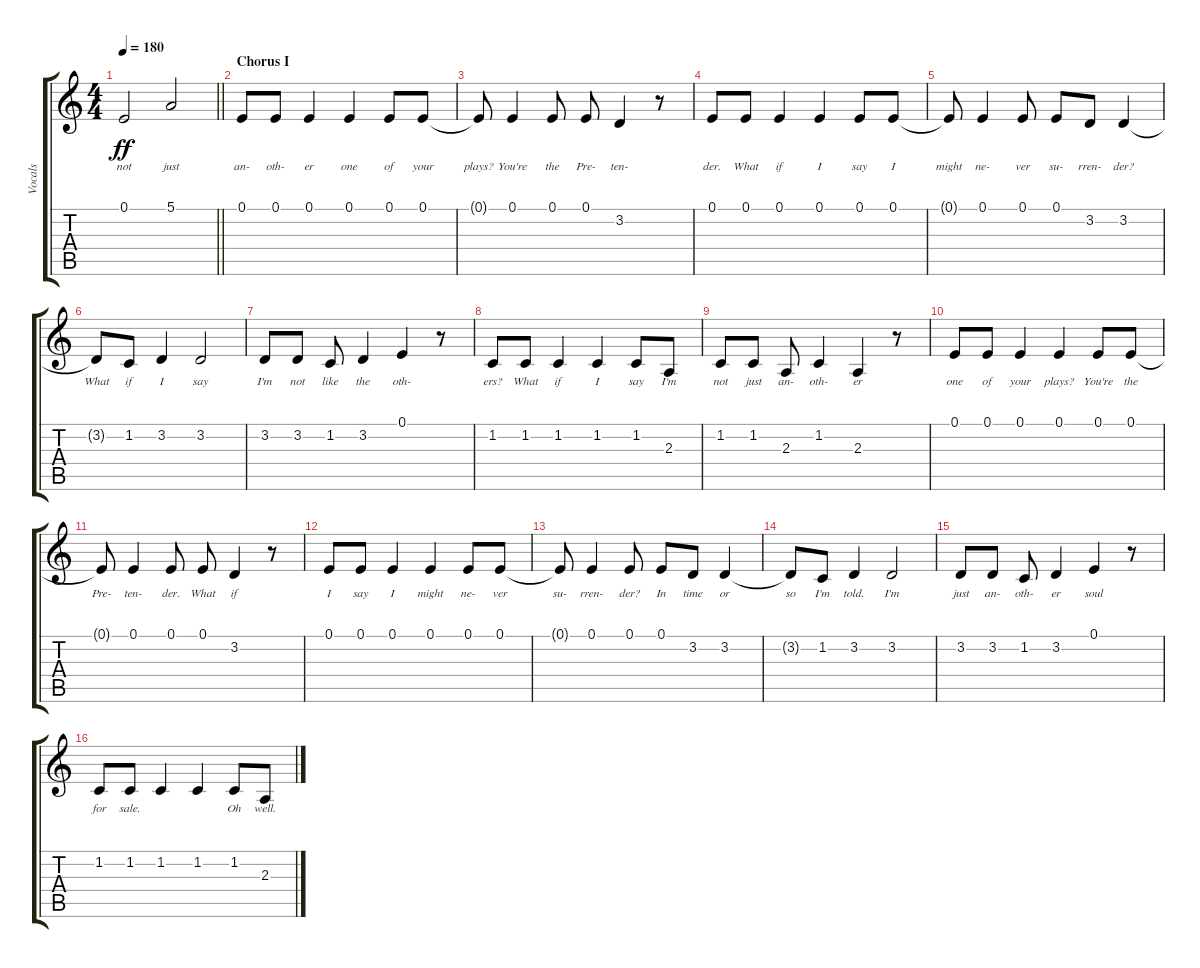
\track ("Vocals" "Vocals") {instrument altosax}
\staff {score tabs}
\tuning (E4 B3 G3 D3 A2 E2) {hide}
\ts (4 4)
\tempo 180
\clef g2
\barLineRight lightlight
\ks aminor
0.1.2{lyrics (0 "not") lyrics (1 "") lyrics (2 "") lyrics (3 "") lyrics (4 "") dy ff} 5.1.2{lyrics (0 "just") lyrics (1 "") lyrics (2 "") lyrics (3 "") lyrics (4 "")} |
\section ("" "Chorus I")
0.1.8{lyrics (0 "an-") lyrics (1 "") lyrics (2 "") lyrics (3 "") lyrics (4 "")} 0.1.8{lyrics (0 "oth-") lyrics (1 "") lyrics (2 "") lyrics (3 "") lyrics (4 "")} 0.1.4{lyrics (0 "er") lyrics (1 "") lyrics (2 "") lyrics (3 "") lyrics (4 "")} 0.1.4{lyrics (0 "one") lyrics (1 "") lyrics (2 "") lyrics (3 "") lyrics (4 "")} 0.1.8{lyrics (0 "of") lyrics (1 "") lyrics (2 "") lyrics (3 "") lyrics (4 "")} 0.1.8{lyrics (0 "your") lyrics (1 "") lyrics (2 "") lyrics (3 "") lyrics (4 "")} |
0.1{t}.8{lyrics (0 "plays?") lyrics (1 "") lyrics (2 "") lyrics (3 "") lyrics (4 "")} 0.1.4{lyrics (0 "You're") lyrics (1 "") lyrics (2 "") lyrics (3 "") lyrics (4 "")} 0.1.8{lyrics (0 "the") lyrics (1 "") lyrics (2 "") lyrics (3 "") lyrics (4 "")} 0.1.8{lyrics (0 "Pre-") lyrics (1 "") lyrics (2 "") lyrics (3 "") lyrics (4 "")} 3.2.4{lyrics (0 "ten-") lyrics (1 "") lyrics (2 "") lyrics (3 "") lyrics (4 "")} r.8 |
0.1.8{lyrics (0 "der.") lyrics (1 "") lyrics (2 "") lyrics (3 "") lyrics (4 "")} 0.1.8{lyrics (0 "What") lyrics (1 "") lyrics (2 "") lyrics (3 "") lyrics (4 "")} 0.1.4{lyrics (0 "if") lyrics (1 "") lyrics (2 "") lyrics (3 "") lyrics (4 "")} 0.1.4{lyrics (0 "I") lyrics (1 "") lyrics (2 "") lyrics (3 "") lyrics (4 "")} 0.1.8{lyrics (0 "say") lyrics (1 "") lyrics (2 "") lyrics (3 "") lyrics (4 "")} 0.1.8{lyrics (0 "I") lyrics (1 "") lyrics (2 "") lyrics (3 "") lyrics (4 "")} |
0.1{t}.8{lyrics (0 "might") lyrics (1 "") lyrics (2 "") lyrics (3 "") lyrics (4 "")} 0.1.4{lyrics (0 "ne-") lyrics (1 "") lyrics (2 "") lyrics (3 "") lyrics (4 "")} 0.1.8{lyrics (0 "ver") lyrics (1 "") lyrics (2 "") lyrics (3 "") lyrics (4 "")} 0.1.8{lyrics (0 "su-") lyrics (1 "") lyrics (2 "") lyrics (3 "") lyrics (4 "")} 3.2.8{lyrics (0 "rren-") lyrics (1 "") lyrics (2 "") lyrics (3 "") lyrics (4 "")} 3.2.4{lyrics (0 "der?") lyrics (1 "") lyrics (2 "") lyrics (3 "") lyrics (4 "")} |
3.2{t}.8{lyrics (0 "What") lyrics (1 "") lyrics (2 "") lyrics (3 "") lyrics (4 "")} 1.2.8{lyrics (0 "if") lyrics (1 "") lyrics (2 "") lyrics (3 "") lyrics (4 "")} 3.2.4{lyrics (0 "I") lyrics (1 "") lyrics (2 "") lyrics (3 "") lyrics (4 "")} 3.2.2{lyrics (0 "say") lyrics (1 "") lyrics (2 "") lyrics (3 "") lyrics (4 "")} |
3.2.8{lyrics (0 "I'm") lyrics (1 "") lyrics (2 "") lyrics (3 "") lyrics (4 "")} 3.2.8{lyrics (0 "not") lyrics (1 "") lyrics (2 "") lyrics (3 "") lyrics (4 "")} 1.2.8{lyrics (0 "like") lyrics (1 "") lyrics (2 "") lyrics (3 "") lyrics (4 "")} 3.2.4{lyrics (0 "the") lyrics (1 "") lyrics (2 "") lyrics (3 "") lyrics (4 "")} 0.1.4{lyrics (0 "oth-") lyrics (1 "") lyrics (2 "") lyrics (3 "") lyrics (4 "")} r.8 |
1.2.8{lyrics (0 "ers?") lyrics (1 "") lyrics (2 "") lyrics (3 "") lyrics (4 "")} 1.2.8{lyrics (0 "What") lyrics (1 "") lyrics (2 "") lyrics (3 "") lyrics (4 "")} 1.2.4{lyrics (0 "if") lyrics (1 "") lyrics (2 "") lyrics (3 "") lyrics (4 "")} 1.2.4{lyrics (0 "I") lyrics (1 "") lyrics (2 "") lyrics (3 "") lyrics (4 "")} 1.2.8{lyrics (0 "say") lyrics (1 "") lyrics (2 "") lyrics (3 "") lyrics (4 "")} 2.3.8{lyrics (0 "I'm") lyrics (1 "") lyrics (2 "") lyrics (3 "") lyrics (4 "")} |
1.2.8{lyrics (0 "not") lyrics (1 "") lyrics (2 "") lyrics (3 "") lyrics (4 "")} 1.2.8{lyrics (0 "just") lyrics (1 "") lyrics (2 "") lyrics (3 "") lyrics (4 "")} 2.3.8{lyrics (0 "an-") lyrics (1 "") lyrics (2 "") lyrics (3 "") lyrics (4 "")} 1.2.4{lyrics (0 "oth-") lyrics (1 "") lyrics (2 "") lyrics (3 "") lyrics (4 "")} 2.3.4{lyrics (0 "er") lyrics (1 "") lyrics (2 "") lyrics (3 "") lyrics (4 "")} r.8 |
0.1.8{lyrics (0 "one") lyrics (1 "") lyrics (2 "") lyrics (3 "") lyrics (4 "")} 0.1.8{lyrics (0 "of") lyrics (1 "") lyrics (2 "") lyrics (3 "") lyrics (4 "")} 0.1.4{lyrics (0 "your") lyrics (1 "") lyrics (2 "") lyrics (3 "") lyrics (4 "")} 0.1.4{lyrics (0 "plays?") lyrics (1 "") lyrics (2 "") lyrics (3 "") lyrics (4 "")} 0.1.8{lyrics (0 "You're") lyrics (1 "") lyrics (2 "") lyrics (3 "") lyrics (4 "")} 0.1.8{lyrics (0 "the") lyrics (1 "") lyrics (2 "") lyrics (3 "") lyrics (4 "")} |
0.1{t}.8{lyrics (0 "Pre-") lyrics (1 "") lyrics (2 "") lyrics (3 "") lyrics (4 "")} 0.1.4{lyrics (0 "ten-") lyrics (1 "") lyrics (2 "") lyrics (3 "") lyrics (4 "")} 0.1.8{lyrics (0 "der.") lyrics (1 "") lyrics (2 "") lyrics (3 "") lyrics (4 "")} 0.1.8{lyrics (0 "What") lyrics (1 "") lyrics (2 "") lyrics (3 "") lyrics (4 "")} 3.2.4{lyrics (0 "if") lyrics (1 "") lyrics (2 "") lyrics (3 "") lyrics (4 "")} r.8 |
0.1.8{lyrics (0 "I") lyrics (1 "") lyrics (2 "") lyrics (3 "") lyrics (4 "")} 0.1.8{lyrics (0 "say") lyrics (1 "") lyrics (2 "") lyrics (3 "") lyrics (4 "")} 0.1.4{lyrics (0 "I") lyrics (1 "") lyrics (2 "") lyrics (3 "") lyrics (4 "")} 0.1.4{lyrics (0 "might") lyrics (1 "") lyrics (2 "") lyrics (3 "") lyrics (4 "")} 0.1.8{lyrics (0 "ne-") lyrics (1 "") lyrics (2 "") lyrics (3 "") lyrics (4 "")} 0.1.8{lyrics (0 "ver") lyrics (1 "") lyrics (2 "") lyrics (3 "") lyrics (4 "")} |
0.1{t}.8{lyrics (0 "su-") lyrics (1 "") lyrics (2 "") lyrics (3 "") lyrics (4 "")} 0.1.4{lyrics (0 "rren-") lyrics (1 "") lyrics (2 "") lyrics (3 "") lyrics (4 "")} 0.1.8{lyrics (0 "der?") lyrics (1 "") lyrics (2 "") lyrics (3 "") lyrics (4 "")} 0.1.8{lyrics (0 "In") lyrics (1 "") lyrics (2 "") lyrics (3 "") lyrics (4 "")} 3.2.8{lyrics (0 "time") lyrics (1 "") lyrics (2 "") lyrics (3 "") lyrics (4 "")} 3.2.4{lyrics (0 "or") lyrics (1 "") lyrics (2 "") lyrics (3 "") lyrics (4 "")} |
3.2{t}.8{lyrics (0 "so") lyrics (1 "") lyrics (2 "") lyrics (3 "") lyrics (4 "")} 1.2.8{lyrics (0 "I'm") lyrics (1 "") lyrics (2 "") lyrics (3 "") lyrics (4 "")} 3.2.4{lyrics (0 "told.") lyrics (1 "") lyrics (2 "") lyrics (3 "") lyrics (4 "")} 3.2.2{lyrics (0 "I'm") lyrics (1 "") lyrics (2 "") lyrics (3 "") lyrics (4 "")} |
3.2.8{lyrics (0 "just") lyrics (1 "") lyrics (2 "") lyrics (3 "") lyrics (4 "")} 3.2.8{lyrics (0 "an-") lyrics (1 "") lyrics (2 "") lyrics (3 "") lyrics (4 "")} 1.2.8{lyrics (0 "oth-") lyrics (1 "") lyrics (2 "") lyrics (3 "") lyrics (4 "")} 3.2.4{lyrics (0 "er") lyrics (1 "") lyrics (2 "") lyrics (3 "") lyrics (4 "")} 0.1.4{lyrics (0 "soul") lyrics (1 "") lyrics (2 "") lyrics (3 "") lyrics (4 "")} r.8 |
1.2.8{lyrics (0 "for") lyrics (1 "") lyrics (2 "") lyrics (3 "") lyrics (4 "")} 1.2.8{lyrics (0 "sale.") lyrics (1 "") lyrics (2 "") lyrics (3 "") lyrics (4 "")} 1.2.4{lyrics (0 "") lyrics (1 "") lyrics (2 "") lyrics (3 "") lyrics (4 "")} 1.2.4{lyrics (0 "") lyrics (1 "") lyrics (2 "") lyrics (3 "") lyrics (4 "")} 1.2.8{lyrics (0 "Oh") lyrics (1 "") lyrics (2 "") lyrics (3 "") lyrics (4 "")} 2.3.8{lyrics (0 "well.") lyrics (1 "") lyrics (2 "") lyrics (3 "") lyrics (4 "")}
